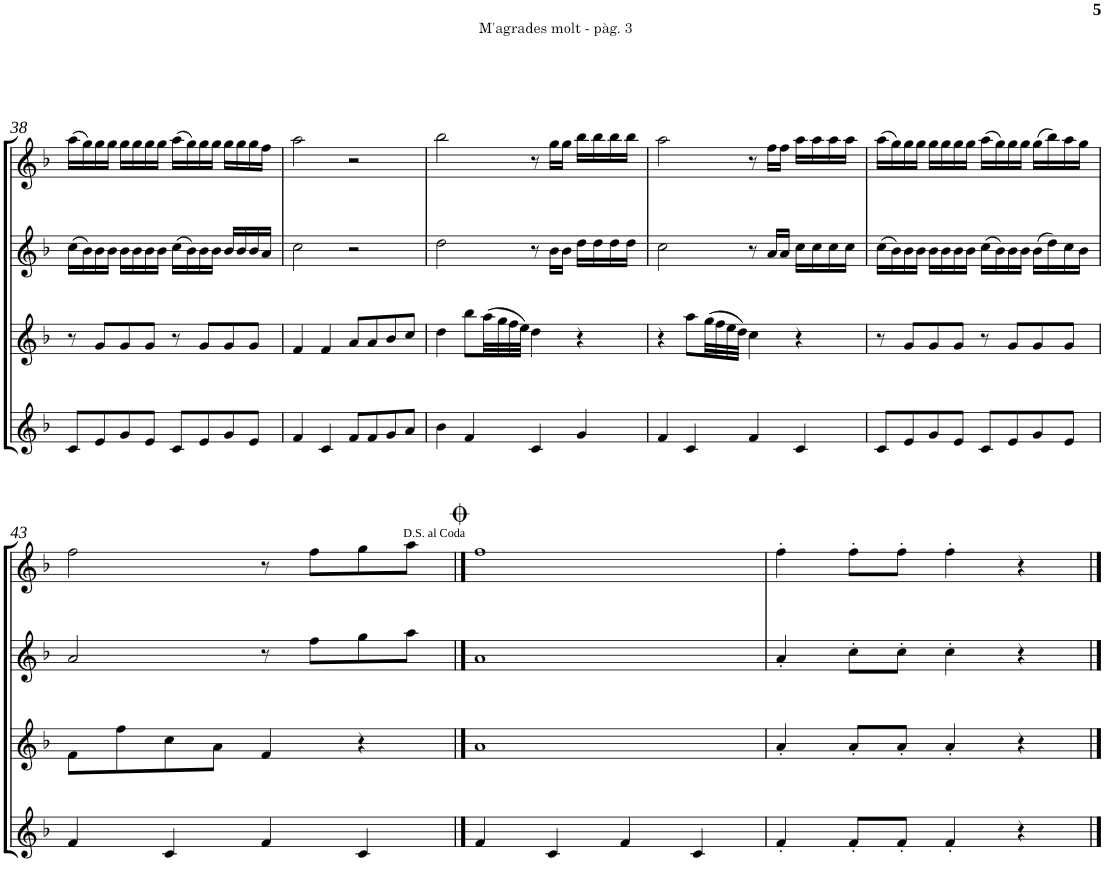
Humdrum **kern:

**kern	**kern	**kern	**kern
*part4	*part3	*part2	*part1
*staff4	*staff3	*staff2	*staff1
*I"Gralla 4	*I"Gralla 3	*I"Gralla 2	*I"Gralla 1
!!LO:PB:g=z
*clefG2	*clefG2	*clefG2	*clefG2
*k[b-]	*k[b-]	*k[b-]	*k[b-]
*F:	*F:	*F:	*F:
*M4/4	*M4/4	*M4/4	*M4/4
=38	=38	=38	=38
8c/L	8r	(>16cc\LL	(>16aa\LL
.	.	16b-\)	16gg\)
8e/	8g/L	16b-\	16gg\
.	.	16b-\JJ	16gg\JJ
8g/	8g/	16b-\LL	16gg\LL
.	.	16b-\	16gg\
8e/J	8g/J	16b-\	16gg\
.	.	16b-\JJ	16gg\JJ
8c/L	8r	(>16cc\LL	(>16aa\LL
.	.	16b-\)	16gg\)
8e/	8g/L	16b-\	16gg\
.	.	16b-\JJ	16gg\JJ
8g/	8g/	16b-/LL	16gg\LL
.	.	16b-/	16gg\
8e/J	8g/J	16b-/	16gg\
.	.	16a/JJ	16ff\JJ
=39	=39	=39	=39
4f/	4f/	2cc\	2aa\
4c/	4f/	.	.
8f/L	8a/L	2r	2r
8f/	8a/	.	.
8g/	8b-/	.	.
8a/J	8cc/J	.	.
=40	=40	=40	=40
4b-\	4dd\	2dd\	2bb-\
4f/	8bb-\L	.	.
.	(>32aa\LL	.	.
.	32gg\	.	.
.	32ff\	.	.
.	32ee\JJJ)	.	.
4c/	4dd\	8r	8r
.	.	16b-\LL	16gg\LL
.	.	16b-\JJ	16gg\JJ
4g/	4r	16dd\LL	16bb-\LL
.	.	16dd\	16bb-\
.	.	16dd\	16bb-\
.	.	16dd\JJ	16bb-\JJ
=41	=41	=41	=41
4f/	4r	2cc\	2aa\
4c/	8aa\L	.	.
.	(>32gg\LL	.	.
.	32ff\	.	.
.	32ee\	.	.
.	32dd\JJJ)	.	.
4f/	4cc\	8r	8r
.	.	16a/LL	16ff\LL
.	.	16a/JJ	16ff\JJ
4c/	4r	16cc\LL	16aa\LL
.	.	16cc\	16aa\
.	.	16cc\	16aa\
.	.	16cc\JJ	16aa\JJ
=42	=42	=42	=42
8c/L	8r	(>16cc\LL	(>16aa\LL
.	.	16b-\)	16gg\)
8e/	8g/L	16b-\	16gg\
.	.	16b-\JJ	16gg\JJ
8g/	8g/	16b-\LL	16gg\LL
.	.	16b-\	16gg\
8e/J	8g/J	16b-\	16gg\
.	.	16b-\JJ	16gg\JJ
8c/L	8r	(>16cc\LL	(>16aa\LL
.	.	16b-\)	16gg\)
8e/	8g/L	16b-\	16gg\
.	.	16b-\JJ	16gg\JJ
8g/	8g/	(>16b-\LL	(>16gg\LL
.	.	16dd\)	16bb-\)
8e/J	8g/J	16cc\	16aa\
.	.	16b-\JJ	16gg\JJ
!!LO:LB:g=z
=43	=43	=43	=43
4f/	8f\L	2a/	2ff\
.	8ff\	.	.
4c/	8cc\	.	.
.	8a\J	.	.
4f/	4f/	8r	8r
.	.	8ff\L	8ff\L
4c/	4r	8gg\	8gg\
.	.	8aa\J	8aa\J
==44	==44	==44	==44
4f/	1a	1a	1ff
4c/	.	.	.
4f/	.	.	.
4c/	.	.	.
=45	=45	=45	=45
4f'/	4a'/	4a'/	4ff'\
8f'/L	8a'/L	8cc'\L	8ff'\L
8f'/J	8a'/J	8cc'\J	8ff'\J
4f'/	4a'/	4cc'\	4ff'\
4r	4r	4r	4r
==	==	==	==
*-	*-	*-	*-
